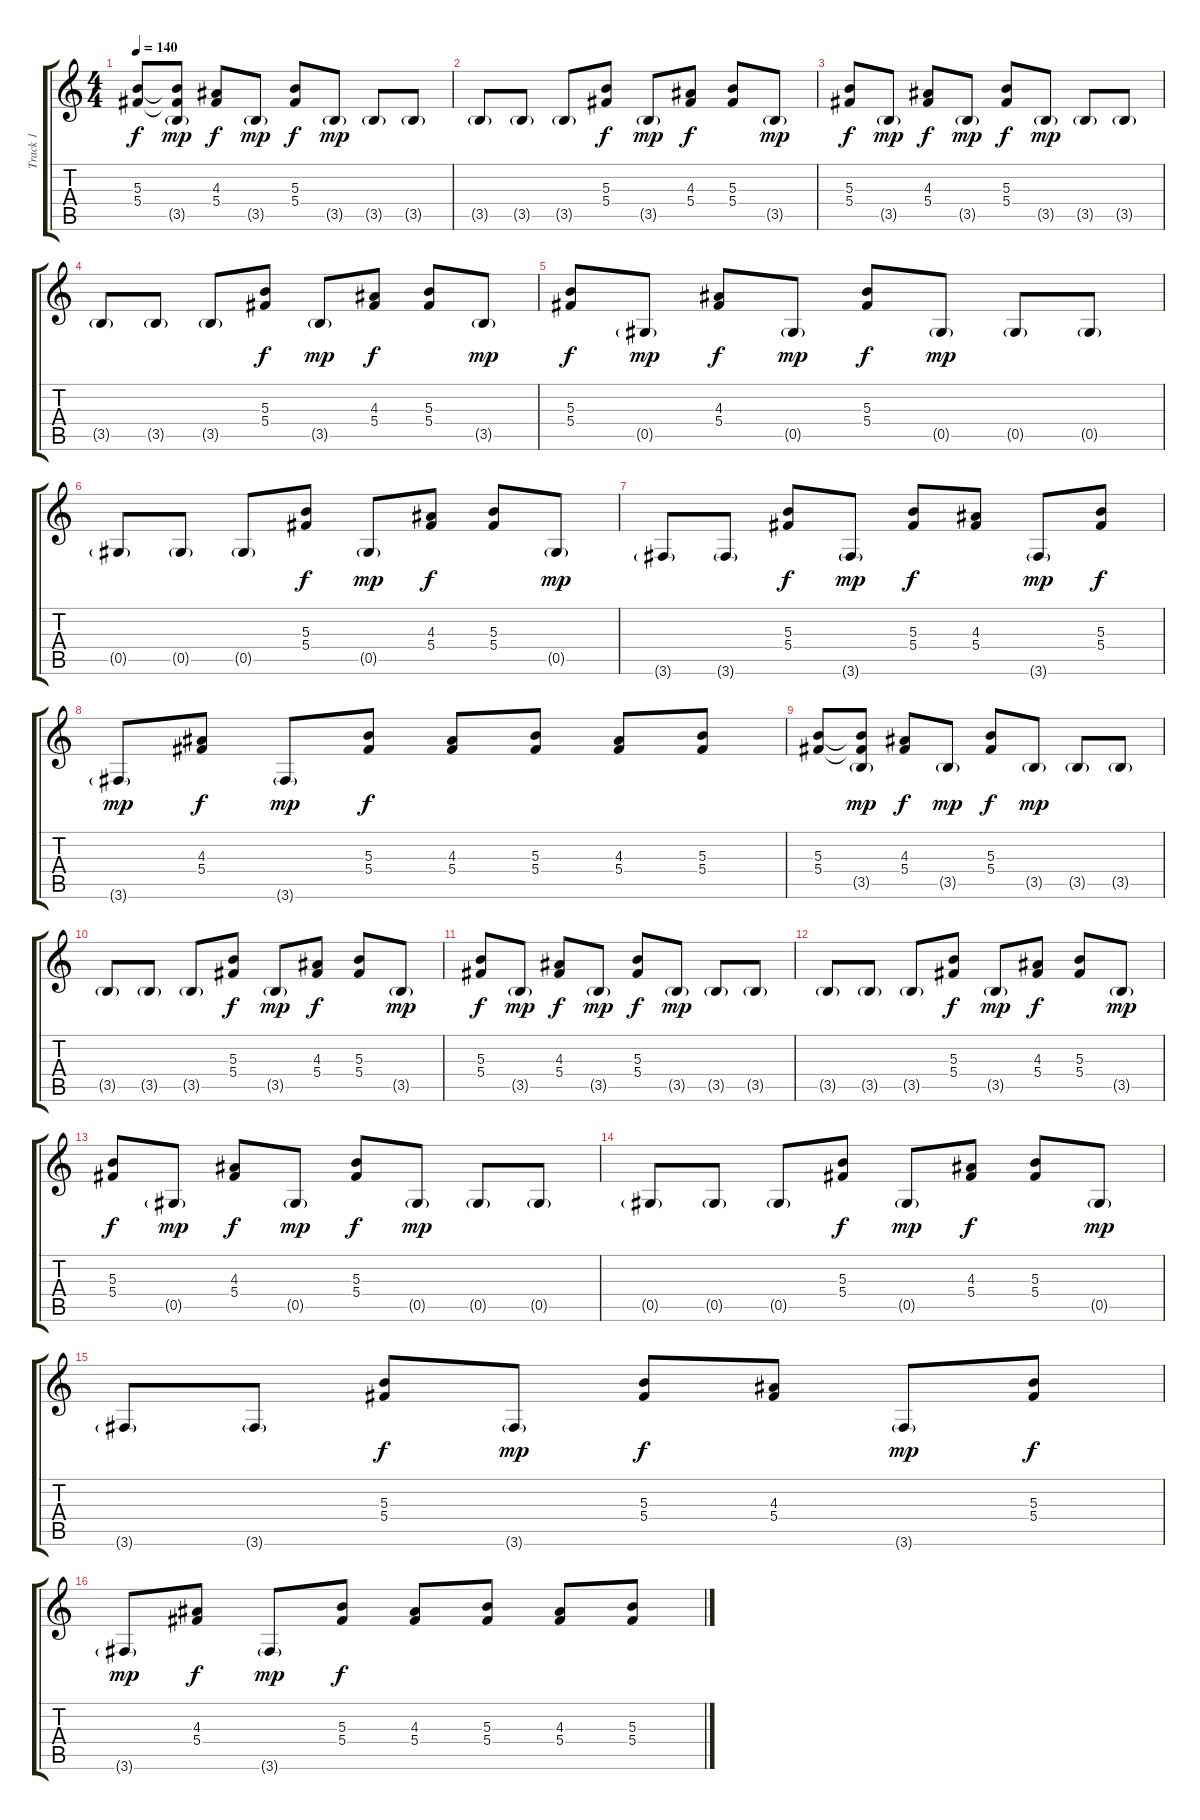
\track ("Track 1" "Track 1") {instrument distortionguitar}
\staff {score tabs}
\tuning (Eb4 Bb3 Gb3 Db3 Ab2 Eb2) {hide}
\ts (4 4)
\tempo 140
\clef g2
\ks c
(5.3 5.4).8{dy f} (5.3{t} 5.4{t} 3.5{g}).8{dy mp} (4.3 5.4).8{dy f} 3.5{g}.8{dy mp} (5.3 5.4).8{dy f} 3.5{g}.8{dy mp} 3.5{g}.8 3.5{g}.8 |
3.5{g}.8 3.5{g}.8 3.5{g}.8 (5.3 5.4).8{dy f} 3.5{g}.8{dy mp} (4.3 5.4).8{dy f} (5.3 5.4).8 3.5{g}.8{dy mp} |
(5.3 5.4).8{dy f} 3.5{g}.8{dy mp} (4.3 5.4).8{dy f} 3.5{g}.8{dy mp} (5.3 5.4).8{dy f} 3.5{g}.8{dy mp} 3.5{g}.8 3.5{g}.8 |
3.5{g}.8 3.5{g}.8 3.5{g}.8 (5.3 5.4).8{dy f} 3.5{g}.8{dy mp} (4.3 5.4).8{dy f} (5.3 5.4).8 3.5{g}.8{dy mp} |
(5.3 5.4).8{dy f} 0.5{g}.8{dy mp} (4.3 5.4).8{dy f} 0.5{g}.8{dy mp} (5.3 5.4).8{dy f} 0.5{g}.8{dy mp} 0.5{g}.8 0.5{g}.8 |
0.5{g}.8 0.5{g}.8 0.5{g}.8 (5.3 5.4).8{dy f} 0.5{g}.8{dy mp} (4.3 5.4).8{dy f} (5.3 5.4).8 0.5{g}.8{dy mp} |
3.6{g}.8 3.6{g}.8 (5.3 5.4).8{dy f} 3.6{g}.8{dy mp} (5.3 5.4).8{dy f} (4.3 5.4).8 3.6{g}.8{dy mp} (5.3 5.4).8{dy f} |
3.6{g}.8{dy mp} (4.3 5.4).8{dy f} 3.6{g}.8{dy mp} (5.3 5.4).8{dy f} (4.3 5.4).8 (5.3 5.4).8 (4.3 5.4).8 (5.3 5.4).8 |
(5.3 5.4).8 (5.3{t} 5.4{t} 3.5{g}).8{dy mp} (4.3 5.4).8{dy f} 3.5{g}.8{dy mp} (5.3 5.4).8{dy f} 3.5{g}.8{dy mp} 3.5{g}.8 3.5{g}.8 |
3.5{g}.8 3.5{g}.8 3.5{g}.8 (5.3 5.4).8{dy f} 3.5{g}.8{dy mp} (4.3 5.4).8{dy f} (5.3 5.4).8 3.5{g}.8{dy mp} |
(5.3 5.4).8{dy f} 3.5{g}.8{dy mp} (4.3 5.4).8{dy f} 3.5{g}.8{dy mp} (5.3 5.4).8{dy f} 3.5{g}.8{dy mp} 3.5{g}.8 3.5{g}.8 |
3.5{g}.8 3.5{g}.8 3.5{g}.8 (5.3 5.4).8{dy f} 3.5{g}.8{dy mp} (4.3 5.4).8{dy f} (5.3 5.4).8 3.5{g}.8{dy mp} |
(5.3 5.4).8{dy f} 0.5{g}.8{dy mp} (4.3 5.4).8{dy f} 0.5{g}.8{dy mp} (5.3 5.4).8{dy f} 0.5{g}.8{dy mp} 0.5{g}.8 0.5{g}.8 |
0.5{g}.8 0.5{g}.8 0.5{g}.8 (5.3 5.4).8{dy f} 0.5{g}.8{dy mp} (4.3 5.4).8{dy f} (5.3 5.4).8 0.5{g}.8{dy mp} |
3.6{g}.8 3.6{g}.8 (5.3 5.4).8{dy f} 3.6{g}.8{dy mp} (5.3 5.4).8{dy f} (4.3 5.4).8 3.6{g}.8{dy mp} (5.3 5.4).8{dy f} |
3.6{g}.8{dy mp} (4.3 5.4).8{dy f} 3.6{g}.8{dy mp} (5.3 5.4).8{dy f} (4.3 5.4).8 (5.3 5.4).8 (4.3 5.4).8 (5.3 5.4).8
